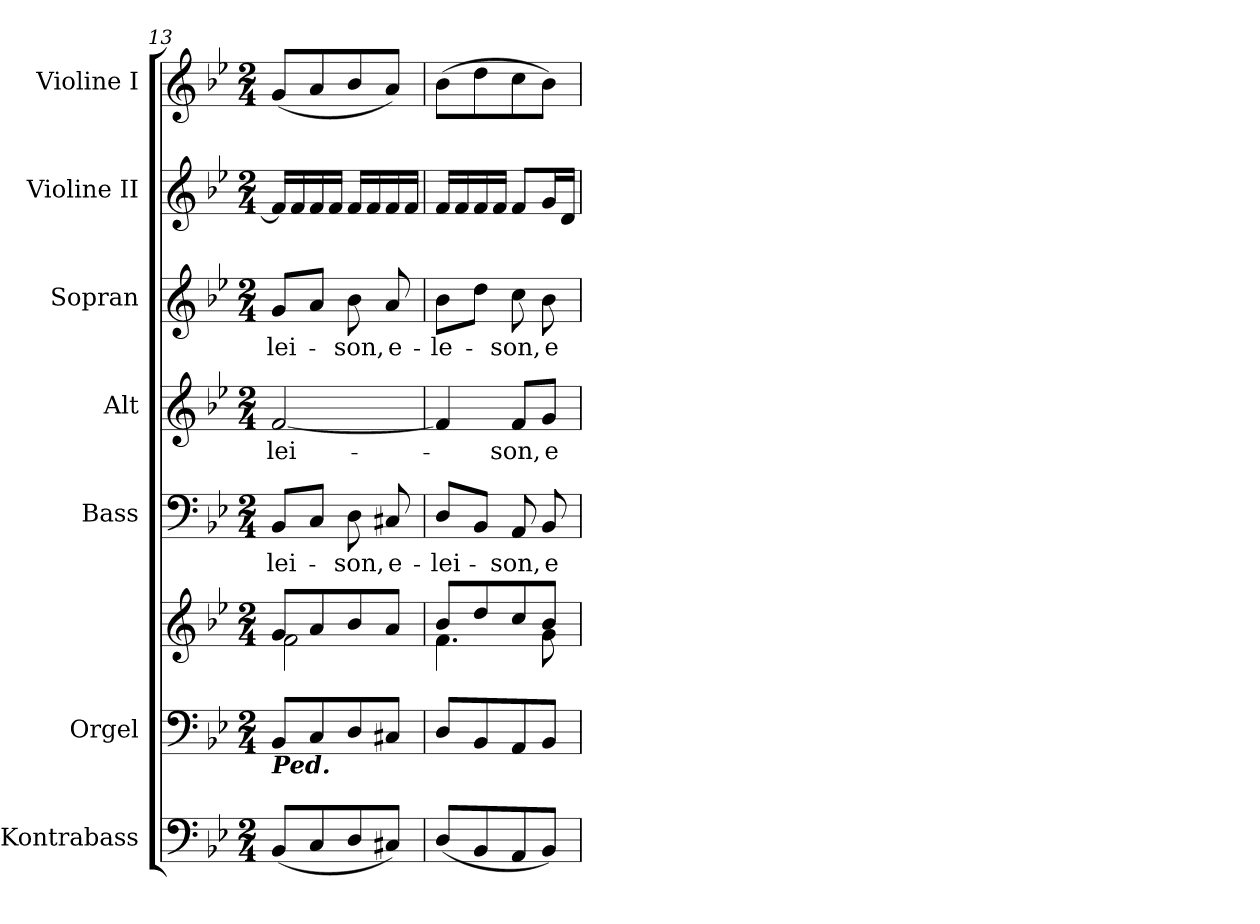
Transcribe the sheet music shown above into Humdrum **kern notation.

**kern	**kern	**kern	**kern	**text	**kern	**text	**kern	**text	**kern	**kern
*part7	*part6	*part6	*part5	*part5	*part4	*part4	*part3	*part3	*part2	*part1
*staff8	*staff7	*staff6	*staff5	*staff5	*staff4	*staff4	*staff3	*staff3	*staff2	*staff1
*I"Kontrabass	*I"Orgel	*	*I"Bass	*	*I"Alt	*	*I"Sopran	*	*I"Violine II	*I"Violine I
*I'Kb.	*I'Org.	*	*I'B	*	*I'A	*	*I'S	*	*I'Vl. II	*I'Vl. I
*clefF4	*clefF4	*clefG2	*clefF4	*	*clefG2	*	*clefG2	*	*clefG2	*clefG2
*ITrd7c12	*	*	*	*	*	*	*	*	*	*
*k[b-e-]	*k[b-e-]	*k[b-e-]	*k[b-e-]	*	*k[b-e-]	*	*k[b-e-]	*	*k[b-e-]	*k[b-e-]
*B-:	*B-:	*B-:	*B-:	*	*B-:	*	*B-:	*	*B-:	*B-:
*M2/4	*M2/4	*M2/4	*M2/4	*	*M2/4	*	*M2/4	*	*M2/4	*M2/4
=13	=13	=13	=13	=13	=13	=13	=13	=13	=13	=13
*	*	*^	*	*	*	*	*	*	*	*
!	!LO:TX:b:Bi:t=Ped.	!	!	!	!	!	!	!	!	!	!
!	!	!	!	!	!LO:LY:b	!	!LO:LY:b	!	!LO:LY:b	!	!
(<8BBB-/L	8BB-/L	8g/L	2f\	8BB-/L	-lei-	[2f/	-lei-	8g/L	-lei-	16f/LL]	(<8g/L
.	.	.	.	.	.	.	.	.	.	16f/	.
8CC/	8C/	8a/	.	8C/J	.	.	.	8a/J	.	16f/	8a/
.	.	.	.	.	.	.	.	.	.	16f/JJ	.
!	!	!	!	!	!LO:LY:b	!	!	!	!LO:LY:b	!	!
8DD/	8D/	8b-/	.	8D\	-son,	.	.	8b-\	-son,	16f/LL	8b-/
.	.	.	.	.	.	.	.	.	.	16f/	.
!	!	!	!	!	!LO:LY:b	!	!	!	!LO:LY:b	!	!
8CC#X/J)	8C#X/J	8a/J	.	8C#X/	e-	.	.	8a/	e-	16f/	8a/J)
.	.	.	.	.	.	.	.	.	.	16f/JJ	.
=14	=14	=14	=14	=14	=14	=14	=14	=14	=14	=14	=14
!	!	!	!	!	!LO:LY:b	!	!	!	!LO:LY:b	!	!
(<8DD/L	8D/L	8b-/L	4.f\	8D/L	-lei-	4f/]	.	8b-\L	-le-	16f/LL	(>8b-\L
.	.	.	.	.	.	.	.	.	.	16f/	.
8BBB-/	8BB-/	8dd/	.	8BB-/J	.	.	.	8dd\J	.	16f/	8dd\
.	.	.	.	.	.	.	.	.	.	16f/JJ	.
!	!	!	!	!	!LO:LY:b	!	!LO:LY:b	!	!LO:LY:b	!	!
8AAA/	8AA/	8cc/	.	8AA/	-son,	8f/L	-son,	8cc\	-son,	8f/L	8cc\
!	!	!	!	!	!LO:LY:b	!	!LO:LY:b	!	!LO:LY:b	!	!
8BBB-/J)	8BB-/J	8b-/J	8g\	8BB-/	e-	8g/J	e-	8b-\	e-	16g/L	8b-\J)
.	.	.	.	.	.	.	.	.	.	16d/JJ	.
*	*	*v	*v	*	*	*	*	*	*	*	*
=	=	=	=	=	=	=	=	=	=	=
*-	*-	*-	*-	*-	*-	*-	*-	*-	*-	*-
